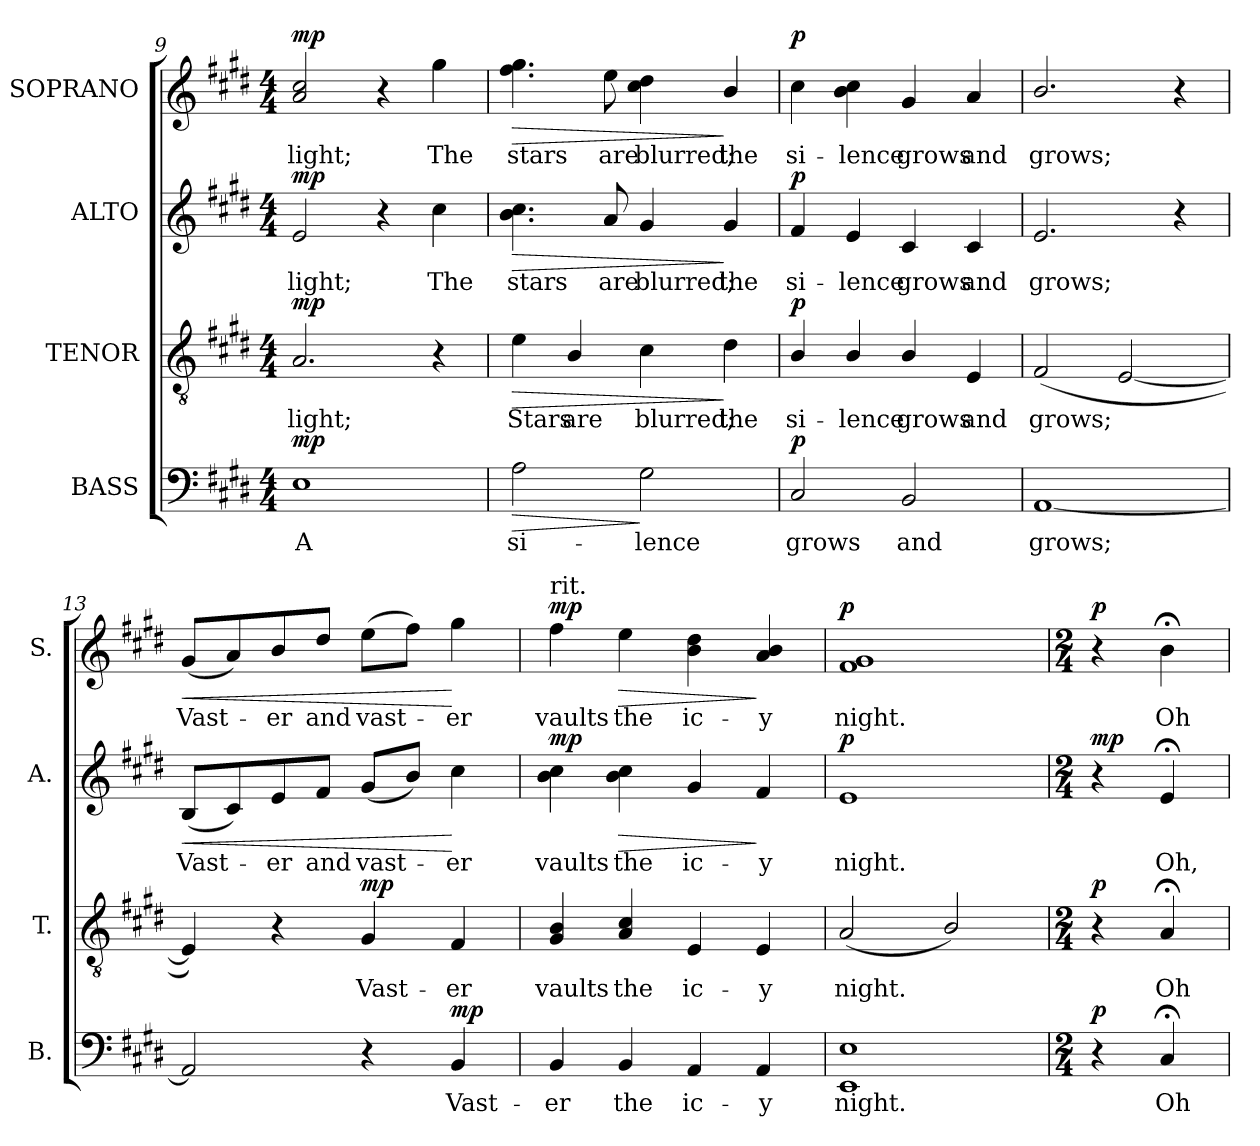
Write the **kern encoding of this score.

**kern	**text	**dynam	**kern	**text	**dynam	**kern	**text	**dynam	**kern	**text	**dynam
*part4	*part4	*part4	*part3	*part3	*part3	*part2	*part2	*part2	*part1	*part1	*part1
*staff4	*staff4	*staff4	*staff3	*staff3	*staff3	*staff2	*staff2	*staff2	*staff1	*staff1	*staff1
*I"BASS	*	*	*I"TENOR	*	*	*I"ALTO	*	*	*I"SOPRANO	*	*
*I'B.	*	*	*I'T.	*	*	*I'A.	*	*	*I'S.	*	*
*clefF4	*	*	*clefGv2	*	*	*clefG2	*	*	*clefG2	*	*
*	*	*	*ITrd7c12	*	*	*	*	*	*	*	*
*k[f#c#g#d#]	*	*	*k[f#c#g#d#]	*	*	*k[f#c#g#d#]	*	*	*k[f#c#g#d#]	*	*
*E:	*	*	*E:	*	*	*E:	*	*	*E:	*	*
*M4/4	*	*	*M4/4	*	*	*M4/4	*	*	*M4/4	*	*
=9	=9	=9	=9	=9	=9	=9	=9	=9	=9	=9	=9
!	!LO:LY:b:color=#000000	!	!	!	!	!	!	!	!	!	!
!	!	!	!	!LO:LY:b:color=#000000	!	!	!	!	!	!	!
!	!	!	!	!	!	!	!LO:LY:b:color=#000000	!	!	!	!
!	!	!	!	!	!	!	!	!	!	!LO:LY:b:color=#000000	!
1Ei	A	mp	2.AAi/	light;	mp	2ei/	light;	mp	2ai/ 2cc#i	light;	mp
.	.	.	.	.	.	4r	.	.	4r	.	.
!	!	!	!	!	!	!	!LO:LY:b:color=#000000	!	!	!	!
!	!	!	!	!	!	!	!	!	!	!LO:LY:b:color=#000000	!
.	.	.	4r	.	.	4cc#i\	The	.	4gg#i\	The	.
=10	=10	=10	=10	=10	=10	=10	=10	=10	=10	=10	=10
!	!LO:LY:b:color=#000000	!LO:HP:b	!	!	!	!	!	!	!	!	!
!	!	!	!	!LO:LY:b:color=#000000	!LO:HP:b	!	!	!	!	!	!
!	!	!	!	!	!	!	!LO:LY:b:color=#000000	!LO:HP:b	!	!	!
!	!	!	!	!	!	!	!	!	!	!LO:LY:b:color=#000000	!LO:HP:b
2Ai\	si-	>	4Ei\	Stars	>	4.bi\ 4.cc#i	stars	>	4.ff#i\ 4.gg#i	stars	>
!	!	!	!	!LO:LY:b:color=#000000	!	!	!	!	!	!	!
.	.	.	4BBi/	are	.	.	.	.	.	.	.
!	!	!	!	!	!	!	!LO:LY:b:color=#000000	!	!	!	!
!	!	!	!	!	!	!	!	!	!	!LO:LY:b:color=#000000	!
.	.	.	.	.	.	8ai/	are	.	8eei\	are	.
!	!LO:LY:b:color=#000000	!	!	!	!	!	!	!	!	!	!
!	!	!	!	!LO:LY:b:color=#000000	!	!	!	!	!	!	!
!	!	!	!	!	!	!	!LO:LY:b:color=#000000	!	!	!	!
!	!	!	!	!	!	!	!	!	!	!LO:LY:b:color=#000000	!
2G#i\	-lence	]	4C#i\	blurred;	.	4g#i/	blurred;	.	4cc#i\ 4dd#i	blurred;	.
!	!	!	!	!LO:LY:b:color=#000000	!	!	!	!	!	!	!
!	!	!	!	!	!	!	!LO:LY:b:color=#000000	!	!	!	!
!	!	!	!	!	!	!	!	!	!	!LO:LY:b:color=#000000	!
.	.	.	4D#i\	the	]	4g#i/	the	]	4bi/	the	]
=11	=11	=11	=11	=11	=11	=11	=11	=11	=11	=11	=11
!	!LO:LY:b:color=#000000	!	!	!	!	!	!	!	!	!	!
!	!	!	!	!LO:LY:b:color=#000000	!	!	!	!	!	!	!
!	!	!	!	!	!	!	!LO:LY:b:color=#000000	!	!	!	!
!	!	!	!	!	!	!	!	!	!	!LO:LY:b:color=#000000	!
2C#i/	grows	p	4BBi/	si-	p	4f#i/	si-	p	4cc#i\	si-	p
!	!	!	!	!LO:LY:b:color=#000000	!	!	!	!	!	!	!
!	!	!	!	!	!	!	!LO:LY:b:color=#000000	!	!	!	!
!	!	!	!	!	!	!	!	!	!	!LO:LY:b:color=#000000	!
.	.	.	4BBi/	-lence	.	4ei/	-lence	.	4bi\ 4cc#i	-lence	.
!	!LO:LY:b:color=#000000	!	!	!	!	!	!	!	!	!	!
!	!	!	!	!LO:LY:b:color=#000000	!	!	!	!	!	!	!
!	!	!	!	!	!	!	!LO:LY:b:color=#000000	!	!	!	!
!	!	!	!	!	!	!	!	!	!	!LO:LY:b:color=#000000	!
2BBi/	and	.	4BBi/	grows	.	4c#i/	grows	.	4g#i/	grows	.
!	!	!	!	!LO:LY:b:color=#000000	!	!	!	!	!	!	!
!	!	!	!	!	!	!	!LO:LY:b:color=#000000	!	!	!	!
!	!	!	!	!	!	!	!	!	!	!LO:LY:b:color=#000000	!
.	.	.	4EEi/	and	.	4c#i/	and	.	4ai/	and	.
=12	=12	=12	=12	=12	=12	=12	=12	=12	=12	=12	=12
!	!LO:LY:b:color=#000000	!	!	!	!	!	!	!	!	!	!
!	!	!	!	!LO:LY:b:color=#000000	!	!	!	!	!	!	!
!	!	!	!	!	!	!	!LO:LY:b:color=#000000	!	!	!	!
!	!	!	!	!	!	!	!	!	!	!LO:LY:b:color=#000000	!
[1AAi	grows;	.	(2FF#i/	grows;	.	2.ei/	grows;	.	2.bi/	grows;	.
.	.	.	[2EEi/	.	.	.	.	.	.	.	.
.	.	.	.	.	.	4r	.	.	4r	.	.
!!LO:LB:g=z
=13	=13	=13	=13	=13	=13	=13	=13	=13	=13	=13	=13
!	!	!	!	!	!	!	!LO:LY:b:color=#000000	!LO:HP:b	!	!	!
!	!	!	!	!	!	!	!	!	!	!LO:LY:b:color=#000000	!LO:HP:b
2AAi/]	.	.	4EEi/])	.	.	(8Bi/L	Vast-	<	(8g#i/L	Vast-	<
.	.	.	.	.	.	8c#i/)	.	.	8ai/)	.	.
!	!	!	!	!	!	!	!LO:LY:b:color=#000000	!	!	!	!
!	!	!	!	!	!	!	!	!	!	!LO:LY:b:color=#000000	!
.	.	.	4r	.	.	8ei/	-er	.	8bi/	-er	.
!	!	!	!	!	!	!	!LO:LY:b:color=#000000	!	!	!	!
!	!	!	!	!	!	!	!	!	!	!LO:LY:b:color=#000000	!
.	.	.	.	.	.	8f#i/J	and	.	8dd#i/J	and	.
!	!	!	!	!LO:LY:b:color=#000000	!	!	!	!	!	!	!
!	!	!	!	!	!	!	!LO:LY:b:color=#000000	!	!	!	!
!	!	!	!	!	!	!	!	!	!	!LO:LY:b:color=#000000	!
4r	.	.	4GG#i/	Vast-	mp	(8g#i/L	vast-	.	(8eei\L	vast-	.
.	.	.	.	.	.	8bi/J)	.	.	8ff#i\J)	.	.
!	!LO:LY:b:color=#000000	!	!	!	!	!	!	!	!	!	!
!	!	!	!	!LO:LY:b:color=#000000	!	!	!	!	!	!	!
!	!	!	!	!	!	!	!LO:LY:b:color=#000000	!	!	!	!
!	!	!	!	!	!	!	!	!	!	!LO:LY:b:color=#000000	!
4BBi/	Vast-	mp	4FF#i/	-er	.	4cc#i\	-er	[	4gg#i\	-er	[
=14	=14	=14	=14	=14	=14	=14	=14	=14	=14	=14	=14
!	!LO:LY:b:color=#000000	!	!	!	!	!	!	!	!	!	!
!	!	!	!	!LO:LY:b:color=#000000	!	!	!	!	!	!	!
!	!	!	!	!	!	!	!LO:LY:b:color=#000000	!	!	!	!
!	!	!	!	!	!	!	!	!	!LO:TX:t=rit.	!	!
!	!	!	!	!	!	!	!	!	!	!LO:LY:b:color=#000000	!
4BBi/	-er	.	4GG#i/ 4BBi	vaults	.	4bi\ 4cc#i	vaults	mp	4ff#i\	vaults	mp
!	!LO:LY:b:color=#000000	!	!	!	!	!	!	!	!	!	!
!	!	!	!	!LO:LY:b:color=#000000	!	!	!	!	!	!	!
!	!	!	!	!	!	!	!LO:LY:b:color=#000000	!LO:HP:b	!	!	!
!	!	!	!	!	!	!	!	!	!	!LO:LY:b:color=#000000	!LO:HP:b
4BBi/	the	.	4AAi/ 4C#i	the	.	4bi\ 4cc#i	the	>	4eei\	the	>
!	!LO:LY:b:color=#000000	!	!	!	!	!	!	!	!	!	!
!	!	!	!	!LO:LY:b:color=#000000	!	!	!	!	!	!	!
!	!	!	!	!	!	!	!LO:LY:b:color=#000000	!	!	!	!
!	!	!	!	!	!	!	!	!	!	!LO:LY:b:color=#000000	!
4AAi/	ic-	.	4EEi/	ic-	.	4g#i/	ic-	.	4bi\ 4dd#i	ic-	.
!	!LO:LY:b:color=#000000	!	!	!	!	!	!	!	!	!	!
!	!	!	!	!LO:LY:b:color=#000000	!	!	!	!	!	!	!
!	!	!	!	!	!	!	!LO:LY:b:color=#000000	!	!	!	!
!	!	!	!	!	!	!	!	!	!	!LO:LY:b:color=#000000	!
4AAi/	-y	.	4EEi/	-y	.	4f#i/	-y	]	4ai/ 4bi	-y	]
=15	=15	=15	=15	=15	=15	=15	=15	=15	=15	=15	=15
!	!LO:LY:b:color=#000000	!	!	!	!	!	!	!	!	!	!
!	!	!	!	!LO:LY:b:color=#000000	!	!	!	!	!	!	!
!	!	!	!	!	!	!	!LO:LY:b:color=#000000	!	!	!	!
!	!	!	!	!	!	!	!	!	!	!LO:LY:b:color=#000000	!
1EEi 1Ei	night.	.	(2AAi/	night.	.	1ei	night.	p	1f#i 1g#i	night.	p
.	.	.	2BBi/)	.	.	.	.	.	.	.	.
=16	=16	=16	=16	=16	=16	=16	=16	=16	=16	=16	=16
*M2/4	*	*	*M2/4	*	*	*M2/4	*	*	*M2/4	*	*
4r	.	p	4r	.	p	4r	.	mp	4r	.	p
!	!LO:LY:b:color=#000000	!	!	!	!	!	!	!	!	!	!
!	!	!	!	!LO:LY:b:color=#000000	!	!	!	!	!	!	!
!	!	!	!	!	!	!	!LO:LY:b:color=#000000	!	!	!	!
!	!	!	!	!	!	!	!	!	!	!LO:LY:b:color=#000000	!
4C#;i/	Oh	.	4AA;i/	Oh	.	4e;i/	Oh,	.	4b;i\	Oh	.
=	=	=	=	=	=	=	=	=	=	=	=
*-	*-	*-	*-	*-	*-	*-	*-	*-	*-	*-	*-
